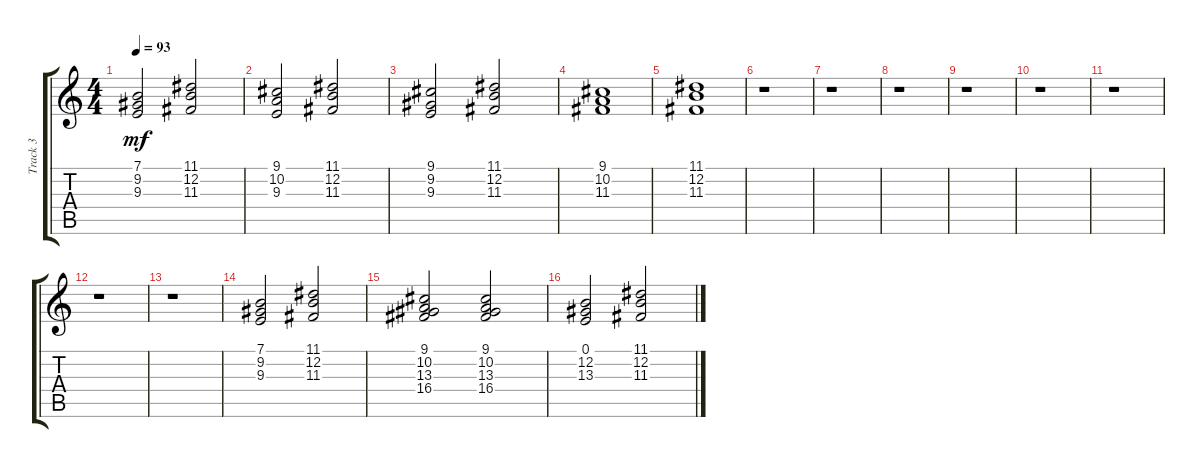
\track ("Track 3" "Track 3") {instrument pad3polysynth}
\staff {score tabs}
\tuning (E4 B3 G3 D3 A2 E2) {hide}
\ts (4 4)
\tempo 93
\clef g2
\ks c
(7.1 9.2 9.3).2{dy mf} (11.1 12.2 11.3).2 |
(9.1 10.2 9.3).2 (11.1 12.2 11.3).2 |
(9.1 9.2 9.3).2 (11.1 12.2 11.3).2 |
(9.1 10.2 11.3).1 |
(11.1 12.2 11.3).1 |
r.1 |
r.1 |
r.1 |
r.1 |
r.1 |
r.1 |
r.1 |
r.1 |
(7.1 9.2 9.3).2 (11.1 12.2 11.3).2 |
(9.1 10.2 13.3 16.4).2 (9.1 10.2 13.3 16.4).2 |
(0.1 12.2 13.3).2 (11.1 12.2 11.3).2
